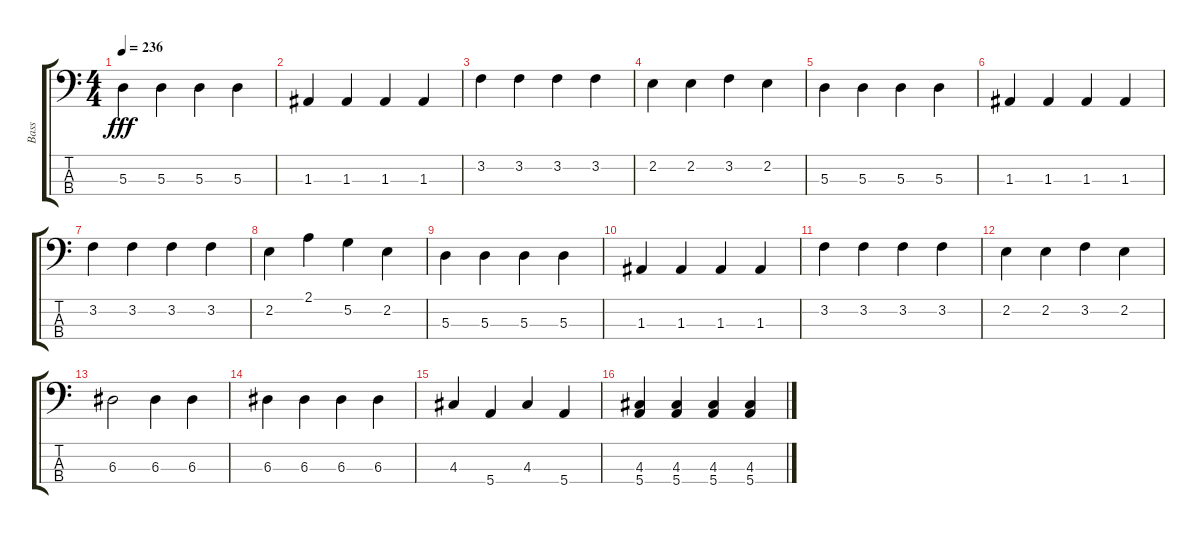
\track ("Bass" "Bass") {instrument electricbasspick}
\staff {score tabs}
\tuning (G2 D2 A1 E1) {hide}
\ts (4 4)
\tempo 236
\clef f4
\ks c
5.3.4{dy fff} 5.3.4 5.3.4 5.3.4 |
1.3.4 1.3.4 1.3.4 1.3.4 |
3.2.4 3.2.4 3.2.4 3.2.4 |
2.2.4 2.2.4 3.2.4 2.2.4 |
5.3.4 5.3.4 5.3.4 5.3.4 |
1.3.4 1.3.4 1.3.4 1.3.4 |
3.2.4 3.2.4 3.2.4 3.2.4 |
2.2.4 2.1.4 5.2.4 2.2.4 |
5.3.4 5.3.4 5.3.4 5.3.4 |
1.3.4 1.3.4 1.3.4 1.3.4 |
3.2.4 3.2.4 3.2.4 3.2.4 |
2.2.4 2.2.4 3.2.4 2.2.4 |
6.3.2 6.3.4 6.3.4 |
6.3.4 6.3.4 6.3.4 6.3.4 |
4.3.4 5.4.4 4.3.4 5.4.4 |
(4.3 5.4).4 (4.3 5.4).4 (4.3 5.4).4 (4.3 5.4).4
